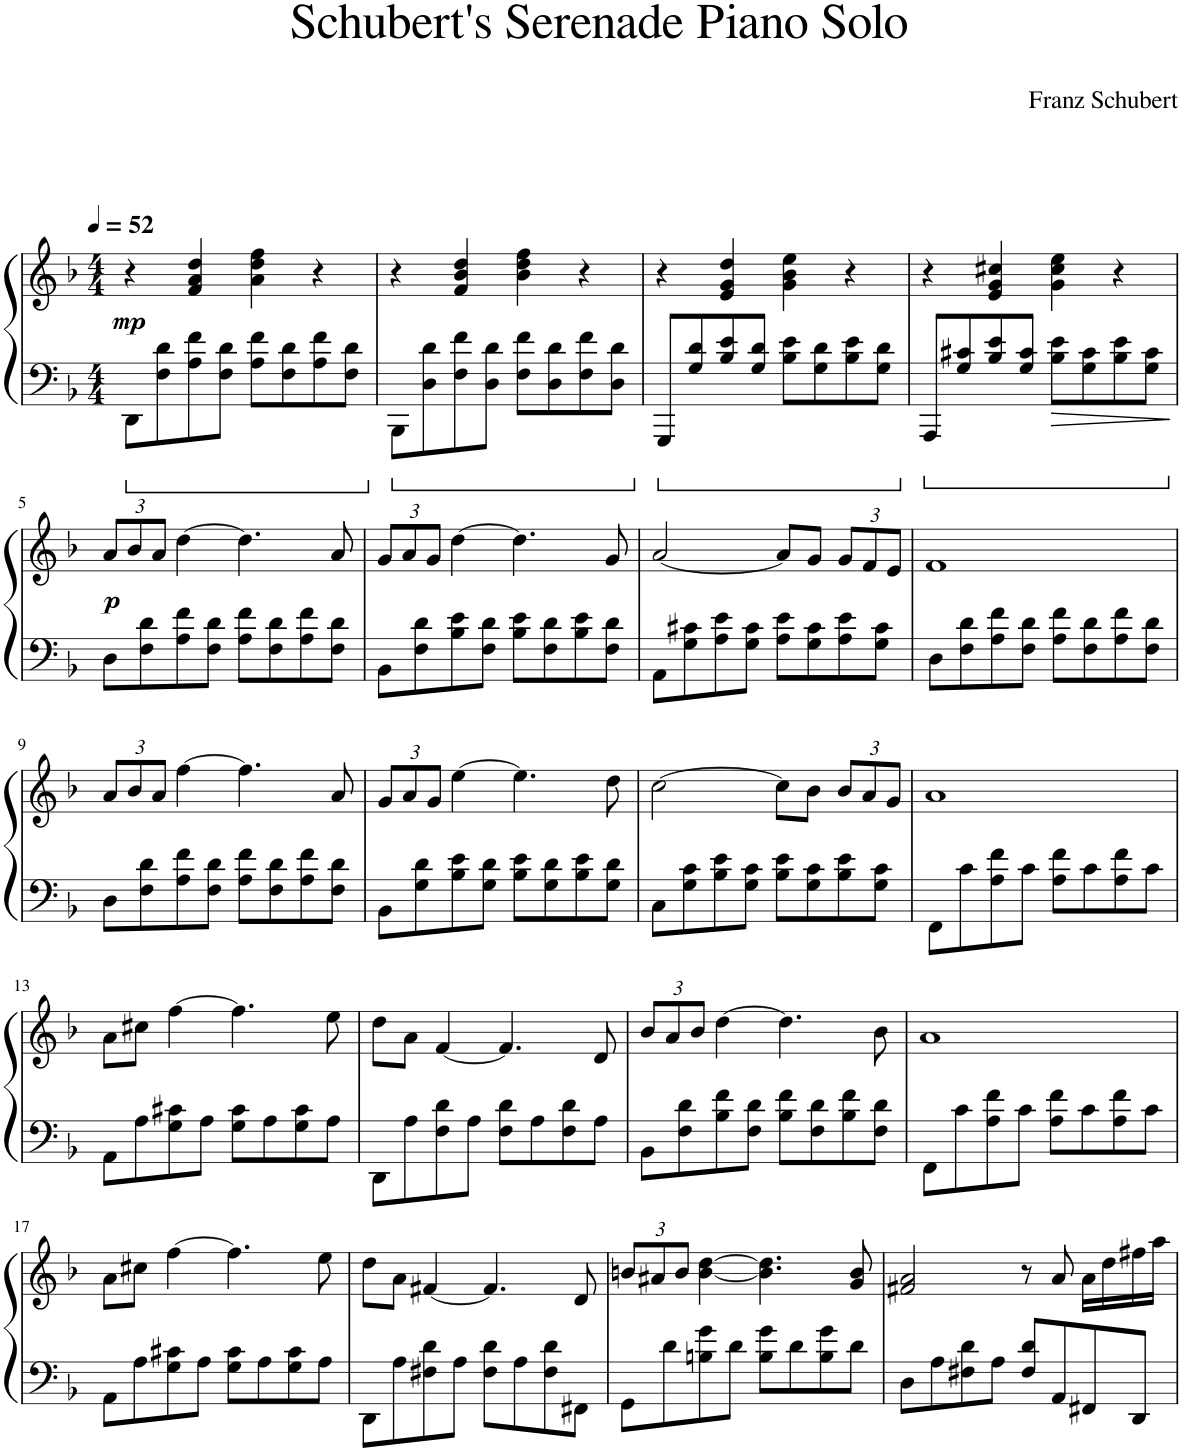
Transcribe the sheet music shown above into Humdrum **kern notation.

**kern	**kern	**dynam
*part1	*part1	*part1
*staff2	*staff1	*staff1/2
*I"Piano	*	*
*I'Pno.	*	*
*clefF4	*clefG2	*
*k[b-]	*k[b-]	*
*M4/4	*M4/4	*
*MM52	*MM52	*
=1	=1	=1
!	!	!LO:DY:b
8DD\L	4r	mp
8F\ 8d\	.	.
8A\ 8f\	4f/ 4a/ 4dd/	.
8F\ 8d\J	.	.
8A\ 8f\L	4a\ 4dd\ 4ff\	.
8F\ 8d\	.	.
8A\ 8f\	4r	.
8F\ 8d\J	.	.
=2	=2	=2
8BBB-\L	4r	.
8D\ 8d\	.	.
8F\ 8f\	4f/ 4b-/ 4dd/	.
8D\ 8d\J	.	.
8F\ 8f\L	4b-\ 4dd\ 4ff\	.
8D\ 8d\	.	.
8F\ 8f\	4r	.
8D\ 8d\J	.	.
=3	=3	=3
8GGG/L	4r	.
8G/ 8d/	.	.
8B-/ 8e/	4e/ 4g/ 4dd/	.
8G/ 8d/J	.	.
8B-\ 8e\L	4g\ 4b-\ 4ee\	.
8G\ 8d\	.	.
8B-\ 8e\	4r	.
8G\ 8d\J	.	.
=4	=4	=4
8AAA/L	4r	.
8G/ 8c#X/	.	.
8B-/ 8e/	4e/ 4g/ 4cc#X/	.
8G/ 8c#/J	.	.
8B-\ 8e\L	4g\ 4cc#\ 4ee\	.
8G\ 8c#\	.	.
8B-\ 8e\	4r	.
8G\ 8c#\J	.	.
!!LO:LB:g=z
=5	=5	=5
*	*Xbrackettup	*
!	!	!LO:DY:b
8D\L	12a/L	p
.	12b-/	.
8F\ 8d\	.	.
.	12a/J	.
8A\ 8f\	[4dd\	.
8F\ 8d\J	.	.
8A\ 8f\L	4.dd\]	.
8F\ 8d\	.	.
8A\ 8f\	.	.
8F\ 8d\J	8a/	.
=6	=6	=6
8BB-\L	12g/L	.
.	12a/	.
8F\ 8d\	.	.
.	12g/J	.
8B-\ 8e\	[4dd\	.
8F\ 8d\J	.	.
8B-\ 8e\L	4.dd\]	.
8F\ 8d\	.	.
8B-\ 8e\	.	.
8F\ 8d\J	8g/	.
=7	=7	=7
8AA\L	[2a/	.
8G\ 8c#X\	.	.
8A\ 8e\	.	.
8G\ 8c#\J	.	.
8A\ 8e\L	8a/L]	.
8G\ 8c#\	8g/J	.
8A\ 8e\	12g/L	.
.	12f/	.
8G\ 8c#\J	.	.
.	12e/J	.
=8	=8	=8
8D\L	1f	.
8F\ 8d\	.	.
8A\ 8f\	.	.
8F\ 8d\J	.	.
8A\ 8f\L	.	.
8F\ 8d\	.	.
8A\ 8f\	.	.
8F\ 8d\J	.	.
!!LO:LB:g=z
=9	=9	=9
8D\L	12a/L	.
.	12b-/	.
8F\ 8d\	.	.
.	12a/J	.
8A\ 8f\	[4ff\	.
8F\ 8d\J	.	.
8A\ 8f\L	4.ff\]	.
8F\ 8d\	.	.
8A\ 8f\	.	.
8F\ 8d\J	8a/	.
=10	=10	=10
8BB-\L	12g/L	.
.	12a/	.
8G\ 8d\	.	.
.	12g/J	.
8B-\ 8e\	[4ee\	.
8G\ 8d\J	.	.
8B-\ 8e\L	4.ee\]	.
8G\ 8d\	.	.
8B-\ 8e\	.	.
8G\ 8d\J	8dd\	.
=11	=11	=11
8C\L	[2cc\	.
8G\ 8c\	.	.
8B-\ 8e\	.	.
8G\ 8c\J	.	.
8B-\ 8e\L	8cc\L]	.
8G\ 8c\	8b-\J	.
8B-\ 8e\	12b-/L	.
.	12a/	.
8G\ 8c\J	.	.
.	12g/J	.
=12	=12	=12
8FF\L	1a	.
8c\	.	.
8A\ 8f\	.	.
8c\J	.	.
8A\ 8f\L	.	.
8c\	.	.
8A\ 8f\	.	.
8c\J	.	.
!!LO:LB:g=z
=13	=13	=13
8AA\L	8a\L	.
8A\	8cc#X\J	.
8G\ 8c#X\	[4ff\	.
8A\J	.	.
8G\ 8c#\L	4.ff\]	.
8A\	.	.
8G\ 8c#\	.	.
8A\J	8ee\	.
=14	=14	=14
8DD\L	8dd\L	.
8A\	8a\J	.
8F\ 8d\	[4f/	.
8A\J	.	.
8F\ 8d\L	4.f/]	.
8A\	.	.
8F\ 8d\	.	.
8A\J	8d/	.
=15	=15	=15
8BB-\L	12b-/L	.
.	12a/	.
8F\ 8d\	.	.
.	12b-/J	.
8B-\ 8f\	[4dd\	.
8F\ 8d\J	.	.
8B-\ 8f\L	4.dd\]	.
8F\ 8d\	.	.
8B-\ 8f\	.	.
8F\ 8d\J	8b-\	.
=16	=16	=16
8FF\L	1a	.
8c\	.	.
8A\ 8f\	.	.
8c\J	.	.
8A\ 8f\L	.	.
8c\	.	.
8A\ 8f\	.	.
8c\J	.	.
!!LO:LB:g=z
=17	=17	=17
8AA\L	8a\L	.
8A\	8cc#X\J	.
8G\ 8c#X\	[4ff\	.
8A\J	.	.
8G\ 8c#\L	4.ff\]	.
8A\	.	.
8G\ 8c#\	.	.
8A\J	8ee\	.
=18	=18	=18
8DD\L	8dd\L	.
8A\	8a\J	.
8F#X\ 8d\	[4f#X/	.
8A\J	.	.
8F#\ 8d\L	4.f#/]	.
8A\	.	.
8F#\ 8d\	.	.
8FF#X\J	8d/	.
=19	=19	=19
8GG\L	12bn/L	.
.	12a#X/	.
8d\	.	.
.	12b/J	.
8Bn\ 8g\	[4b\ [4dd\	.
8d\J	.	.
8B\ 8g\L	4.b\] 4.dd\]	.
8d\	.	.
8B\ 8g\	.	.
8d\J	8g/ 8b/	.
=20	=20	=20
8D\L	2f#X/ 2a/	.
8A\	.	.
8F#X\ 8d\	.	.
8A\J	.	.
8F#/ 8d/L	8r	.
8AA/	8a/	.
8FF#X/	16a\LL	.
.	16dd\	.
8DD/J	16ff#X\	.
.	16aa\JJ	.
=	=	=
*-	*-	*-
